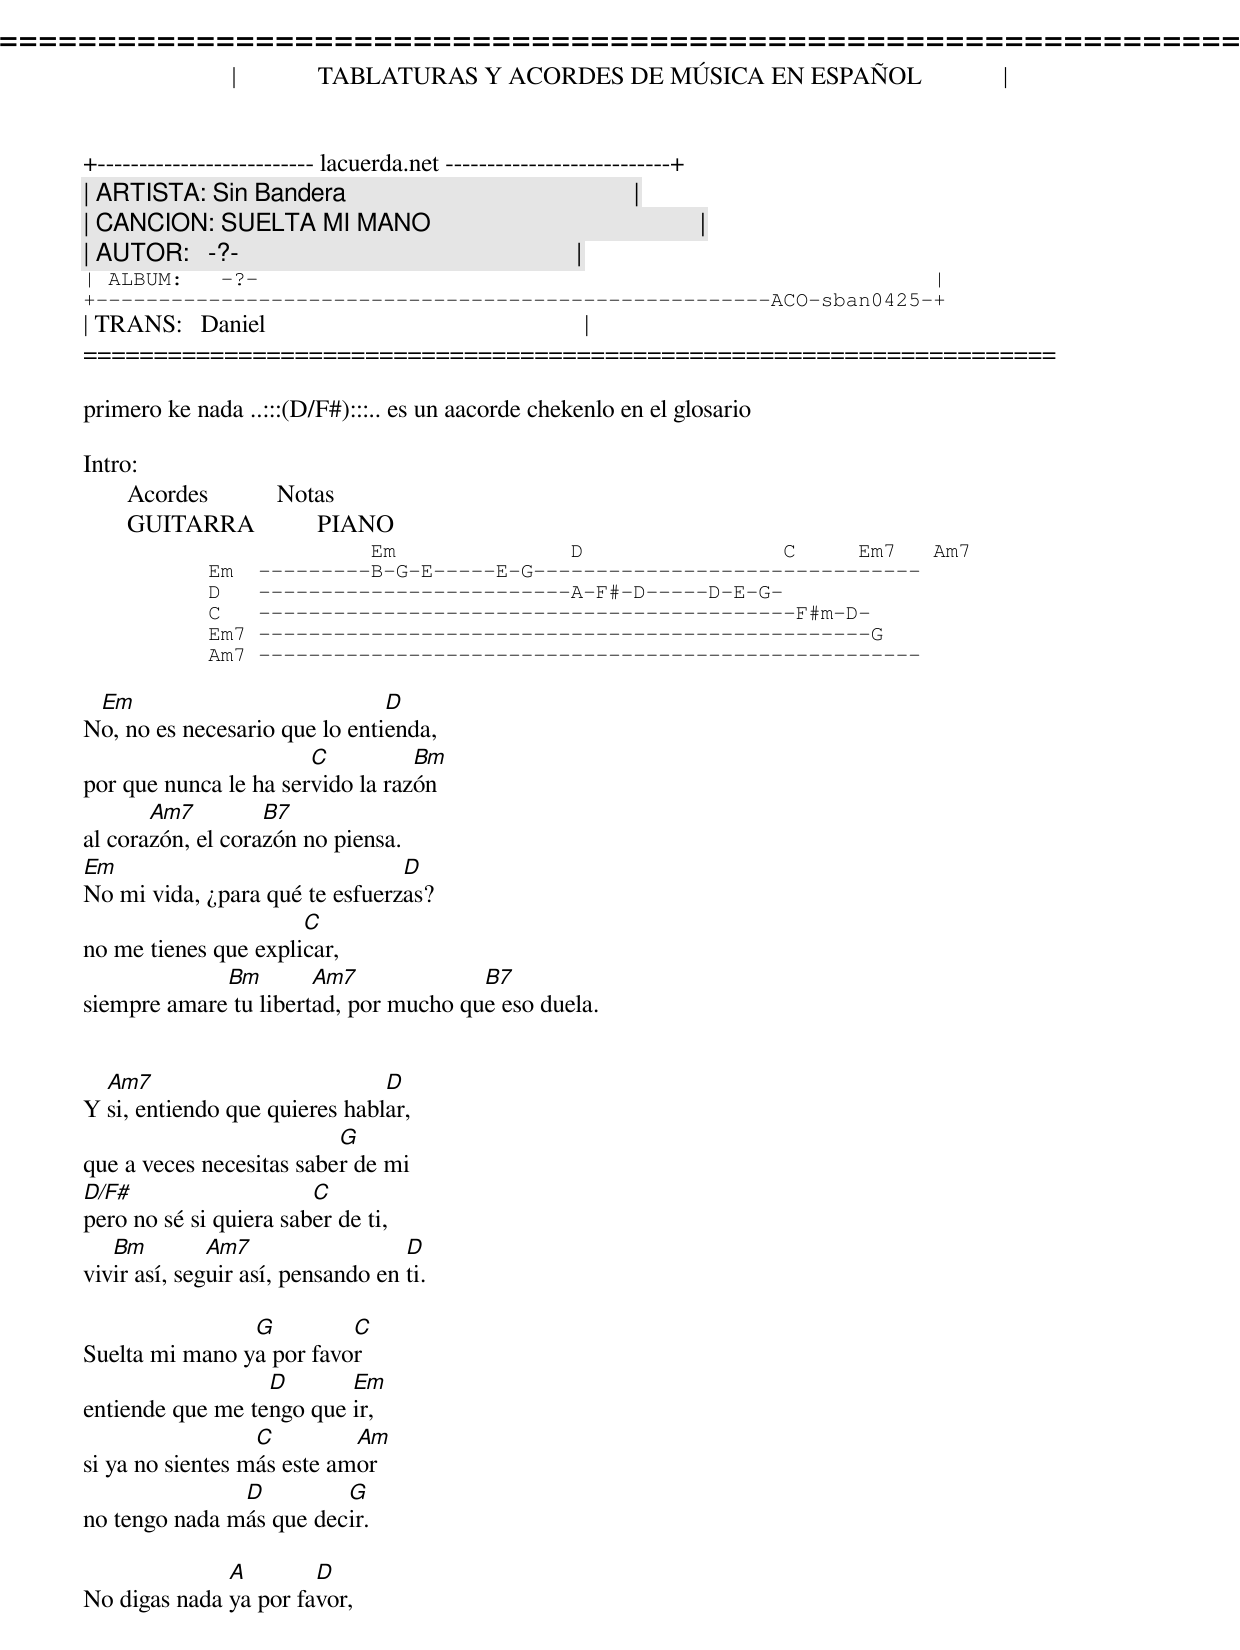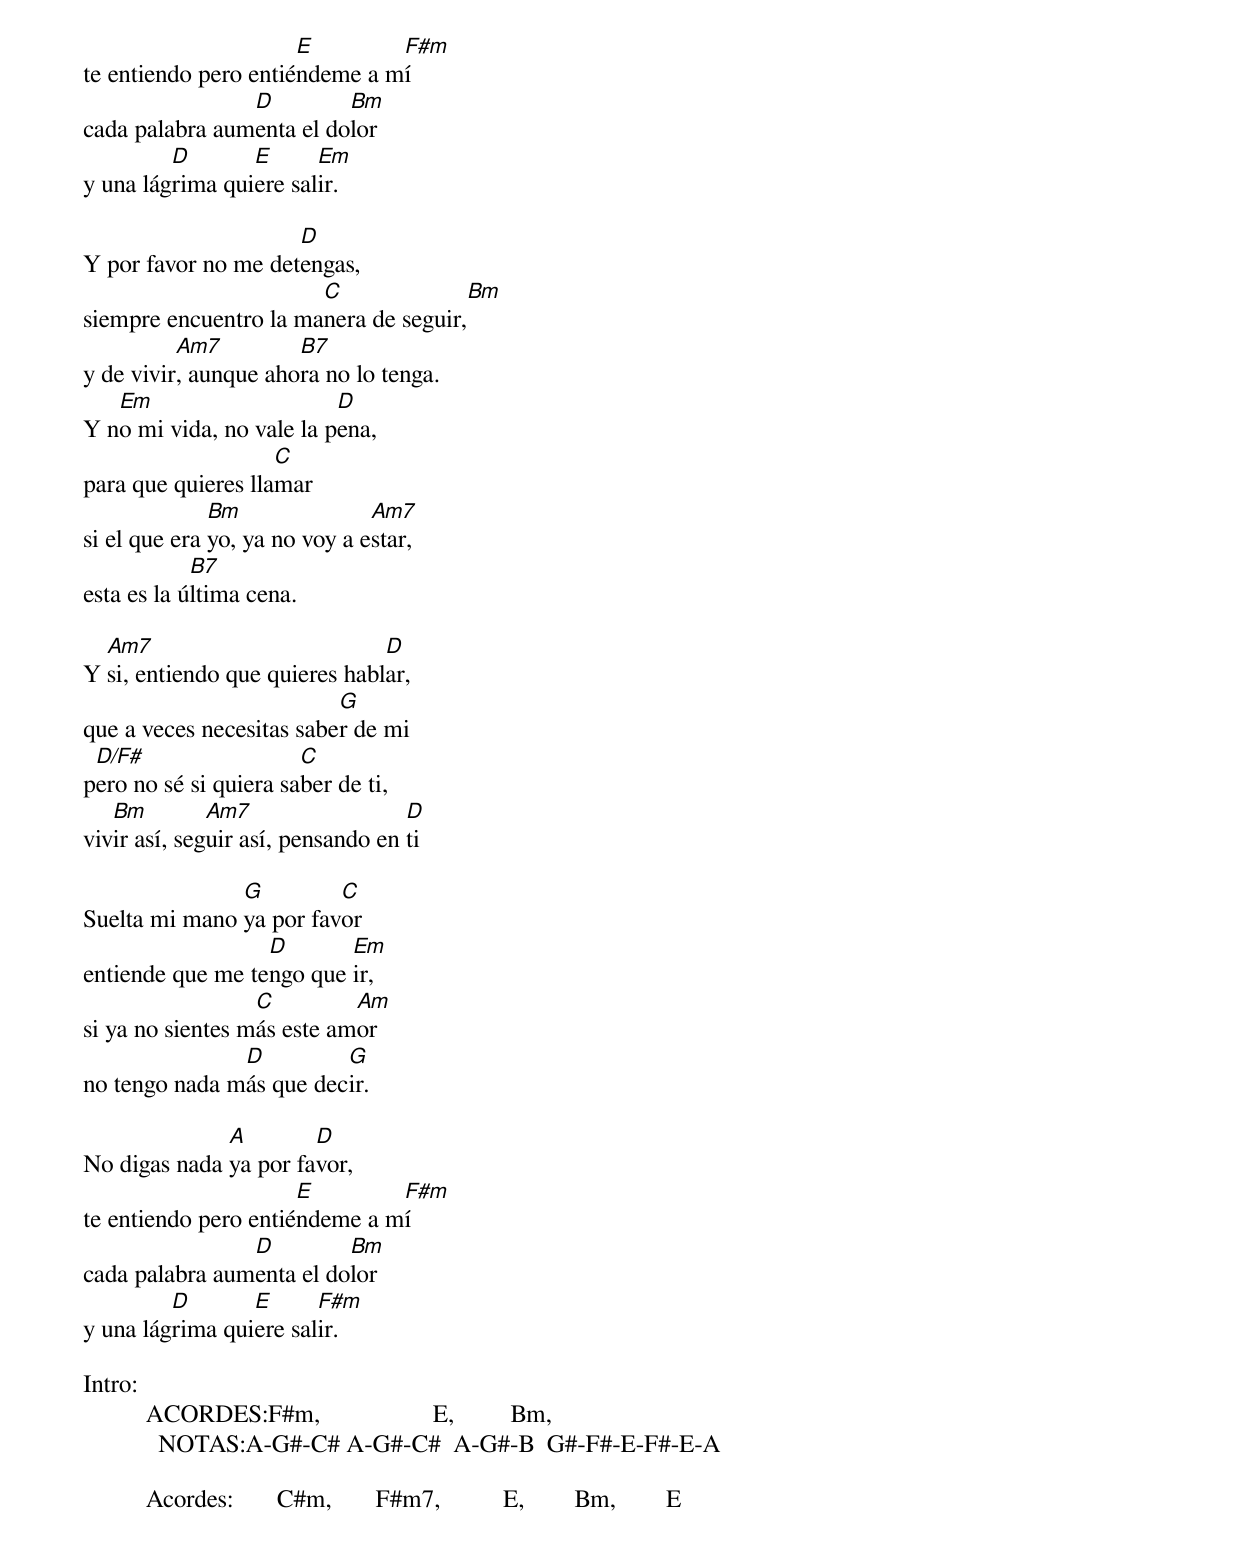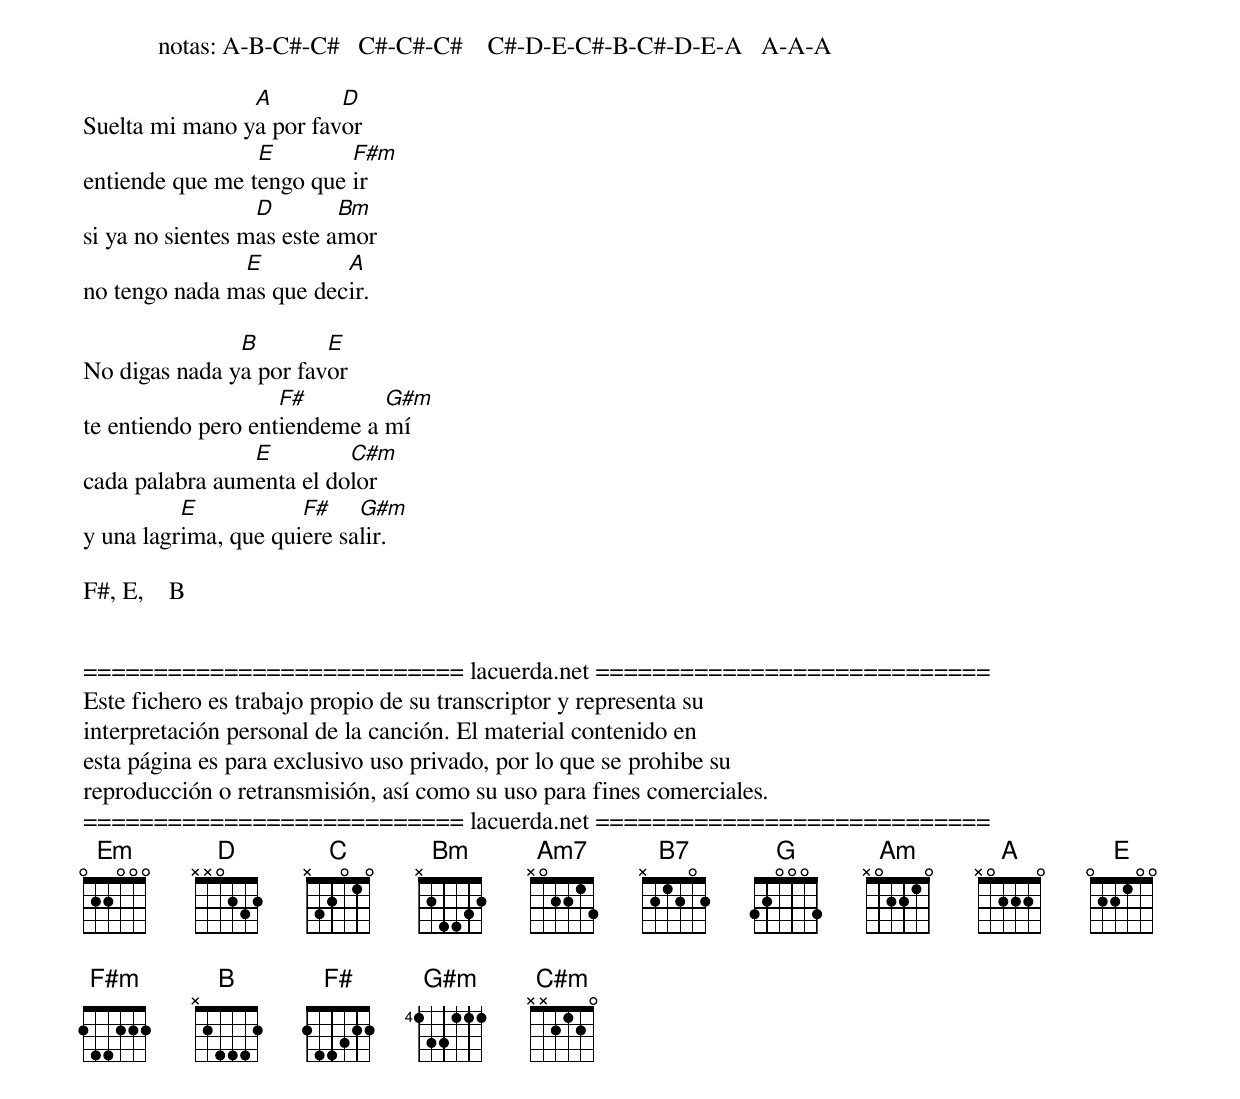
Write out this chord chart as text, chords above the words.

=====================================================================
|             TABLATURAS Y ACORDES DE MÚSICA EN ESPAÑOL             |
+-------------------------- lacuerda.net ---------------------------+
| ARTISTA: Sin Bandera                                              |
| CANCION: SUELTA MI MANO                                           |
| AUTOR:   -?-                                                      |
| ALBUM:   -?-                                                      |
+------------------------------------------------------ACO-sban0425-+
| TRANS:   Daniel                                                   |
=====================================================================

primero ke nada ..:::(D/F#):::.. es un aacorde chekenlo en el glosario

Intro:
       Acordes           Notas
       GUITARRA          PIANO
                       Em              D                C     Em7   Am7
          Em  ---------B-G-E-----E-G-------------------------------
          D   -------------------------A-F#-D-----D-E-G-
          C   -------------------------------------------F#m-D-
          Em7 -------------------------------------------------G
          Am7 -----------------------------------------------------

 Em                            D
No, no es necesario que lo entienda,
                       C          Bm
por que nunca le ha servido la razón
       Am7         B7
al corazón, el corazón no piensa.
Em                              D
No mi vida, ¿para qué te esfuerzas?
                      C
no me tienes que explicar,
             Bm        Am7             B7
siempre amare tu libertad, por mucho que eso duela.


  Am7                          D
Y si, entiendo que quieres hablar,
                          G
que a veces necesitas saber de mi
D/F#                    C
pero no sé si quiera saber de ti,
   Bm         Am7                  D
vivir así, seguir así, pensando en ti.

                G         C
Suelta mi mano ya por favor
                  D       Em
entiende que me tengo que ir,
                  C         Am
si ya no sientes más este amor
               D         G
no tengo nada más que decir.

              A        D
No digas nada ya por favor,
                      E        F#m
te entiendo pero entiéndeme a mí
                D         Bm
cada palabra aumenta el dolor
         D       E      Em
y una lágrima quiere salir.

                     D
Y por favor no me detengas,
                       C              Bm
siempre encuentro la manera de seguir,
          Am7         B7
y de vivir, aunque ahora no lo tenga.
   Em                     D
Y no mi vida, no vale la pena,
                    C
para que quieres llamar
              Bm               Am7
si el que era yo, ya no voy a estar,
            B7
esta es la última cena.

  Am7                          D
Y si, entiendo que quieres hablar,
                          G
que a veces necesitas saber de mi
 D/F#                  C
pero no sé si quiera saber de ti,
   Bm         Am7                  D
vivir así, seguir así, pensando en ti

               G         C
Suelta mi mano ya por favor
                  D       Em
entiende que me tengo que ir,
                  C         Am
si ya no sientes más este amor
               D         G
no tengo nada más que decir.

              A        D
No digas nada ya por favor,
                      E        F#m
te entiendo pero entiéndeme a mí
                D         Bm
cada palabra aumenta el dolor
         D       E      F#m
y una lágrima quiere salir.

Intro:
          ACORDES:F#m,                  E,         Bm,
            NOTAS:A-G#-C# A-G#-C#  A-G#-B  G#-F#-E-F#-E-A

          Acordes:       C#m,       F#m7,          E,        Bm,        E
            notas: A-B-C#-C#   C#-C#-C#    C#-D-E-C#-B-C#-D-E-A   A-A-A

                A        D
Suelta mi mano ya por favor
                 E        F#m
entiende que me tengo que ir
                  D        Bm
si ya no sientes mas este amor
               E         A
no tengo nada mas que decir.

               B        E
No digas nada ya por favor
                    F#        G#m
te entiendo pero entiendeme a mí
                E         C#m
cada palabra aumenta el dolor
          E           F#    G#m
y una lagrima, que quiere salir.

F#, E,    B


=========================== lacuerda.net ============================
Este fichero es trabajo propio de su transcriptor y representa su
interpretación personal de la canción. El material contenido en
esta página es para exclusivo uso privado, por lo que se prohibe su
reproducción o retransmisión, así como su uso para fines comerciales.
=========================== lacuerda.net ============================
